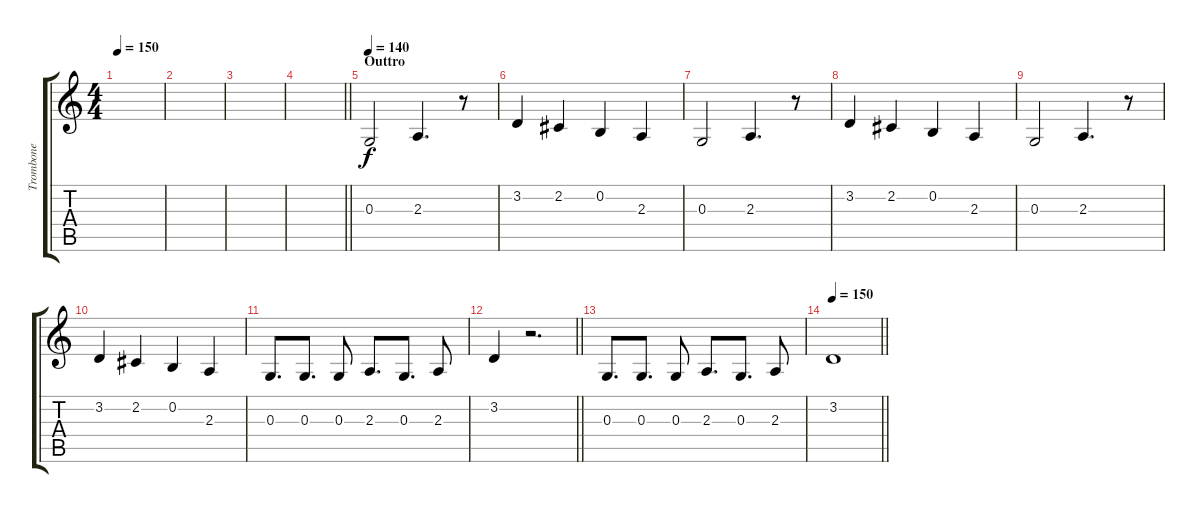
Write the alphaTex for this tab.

\track ("Trombone" "Trombone") {instrument tuba}
\staff {score tabs}
\tuning (E4 B3 G3 D3 A2 E2) {hide}
\ts (4 4)
\tempo 150
\clef g2
\ks c
|
|
|
\barLineRight lightlight
|
\section ("" "Outtro")
\tempo 140
0.3.2 2.3.4{d} r.8 |
3.2.4 2.2.4 0.2.4 2.3.4 |
0.3.2 2.3.4{d} r.8 |
3.2.4 2.2.4 0.2.4 2.3.4 |
0.3.2 2.3.4{d} r.8 |
3.2.4 2.2.4 0.2.4 2.3.4 |
0.3.8{d} 0.3.8{d} 0.3.8 2.3.8{d} 0.3.8{d} 2.3.8 |
\barLineRight lightlight
3.2.4 r.2{d} |
0.3.8{d} 0.3.8{d} 0.3.8 2.3.8{d} 0.3.8{d} 2.3.8 |
\tempo 150
\barLineRight lightlight
3.2.1
